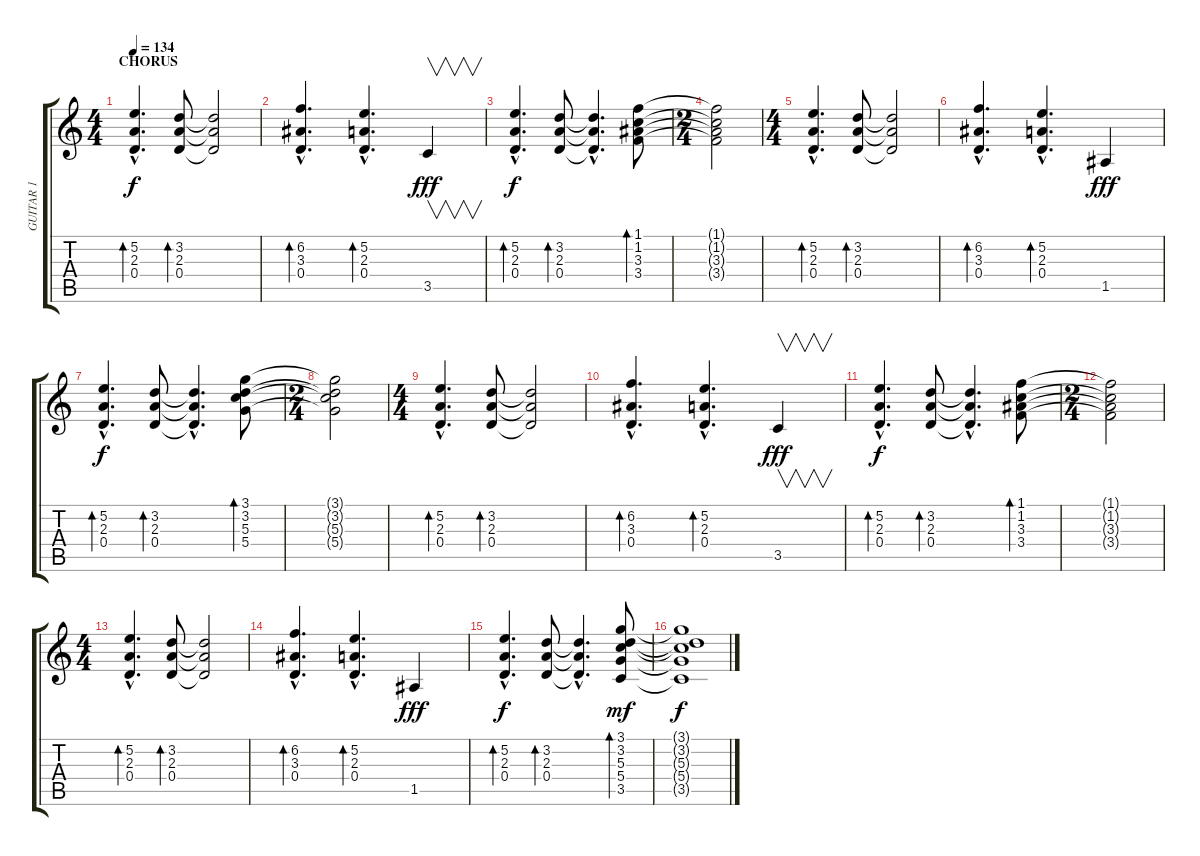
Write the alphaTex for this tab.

\track ("GUITAR 1" "GUITAR 1") {instrument distortionguitar}
\staff {score tabs}
\tuning (E4 B3 G3 D3 A2 E2) {hide}
\ts (4 4)
\section ("" "CHORUS")
\tempo 134
\clef g2
\ks c
(5.2{hac} 2.3{hac} 0.4{hac}).4{d bd 60 dy f} (3.2 2.3 0.4).8{bd 30} (3.2{t} 2.3{t} 0.4{t}).2 |
(6.2{hac} 3.3{hac} 0.4{hac}).4{d bd 30} (5.2{hac} 2.3{hac} 0.4{hac}).4{d bd 60} 3.5.4{v dy fff} |
(5.2{hac} 2.3{hac} 0.4{hac}).4{d bd 30 dy f} (3.2 2.3 0.4).8{bd 30} (3.2{hac t} 2.3{hac t} 0.4{hac t}).4{d} (1.1 1.2 3.3 3.4).8{bd 60} |
\ts (2 4)
(1.1{t} 1.2{t} 3.3{t} 3.4{t}).2 |
\ts (4 4)
(5.2{hac} 2.3{hac} 0.4{hac}).4{d bd 30} (3.2 2.3 0.4).8{bd 60} (3.2{t} 2.3{t} 0.4{t}).2 |
(6.2{hac} 3.3{hac} 0.4{hac}).4{d bd 60} (5.2{hac} 2.3{hac} 0.4{hac}).4{d bd 30} 1.5.4{dy fff} |
(5.2{hac} 2.3{hac} 0.4{hac}).4{d bd 30 dy f} (3.2 2.3 0.4).8{bd 30} (3.2{hac t} 2.3{hac t} 0.4{hac t}).4{d} (3.1 3.2 5.3 5.4).8{bd 60} |
\ts (2 4)
(3.1{t} 3.2{t} 5.3{t} 5.4{t}).2 |
\ts (4 4)
(5.2{hac} 2.3{hac} 0.4{hac}).4{d bd 60} (3.2 2.3 0.4).8{bd 30} (3.2{t} 2.3{t} 0.4{t}).2 |
(6.2{hac} 3.3{hac} 0.4{hac}).4{d bd 30} (5.2{hac} 2.3{hac} 0.4{hac}).4{d bd 60} 3.5.4{v dy fff} |
(5.2{hac} 2.3{hac} 0.4{hac}).4{d bd 30 dy f} (3.2 2.3 0.4).8{bd 30} (3.2{hac t} 2.3{hac t} 0.4{hac t}).4{d} (1.1 1.2 3.3 3.4).8{bd 60} |
\ts (2 4)
(1.1{t} 1.2{t} 3.3{t} 3.4{t}).2 |
\ts (4 4)
(5.2{hac} 2.3{hac} 0.4{hac}).4{d bd 30} (3.2 2.3 0.4).8{bd 60} (3.2{t} 2.3{t} 0.4{t}).2 |
(6.2{hac} 3.3{hac} 0.4{hac}).4{d bd 60} (5.2{hac} 2.3{hac} 0.4{hac}).4{d bd 30} 1.5.4{dy fff} |
(5.2{hac} 2.3{hac} 0.4{hac}).4{d bd 30 dy f} (3.2 2.3 0.4).8{bd 30} (3.2{hac t} 2.3{hac t} 0.4{hac t}).4{d} (3.1 3.2 5.3 5.4 3.5).8{bd 60 dy mf} |
(3.1{t} 3.2{t} 5.3{t} 5.4{t} 3.5{t}).1{dy f}
